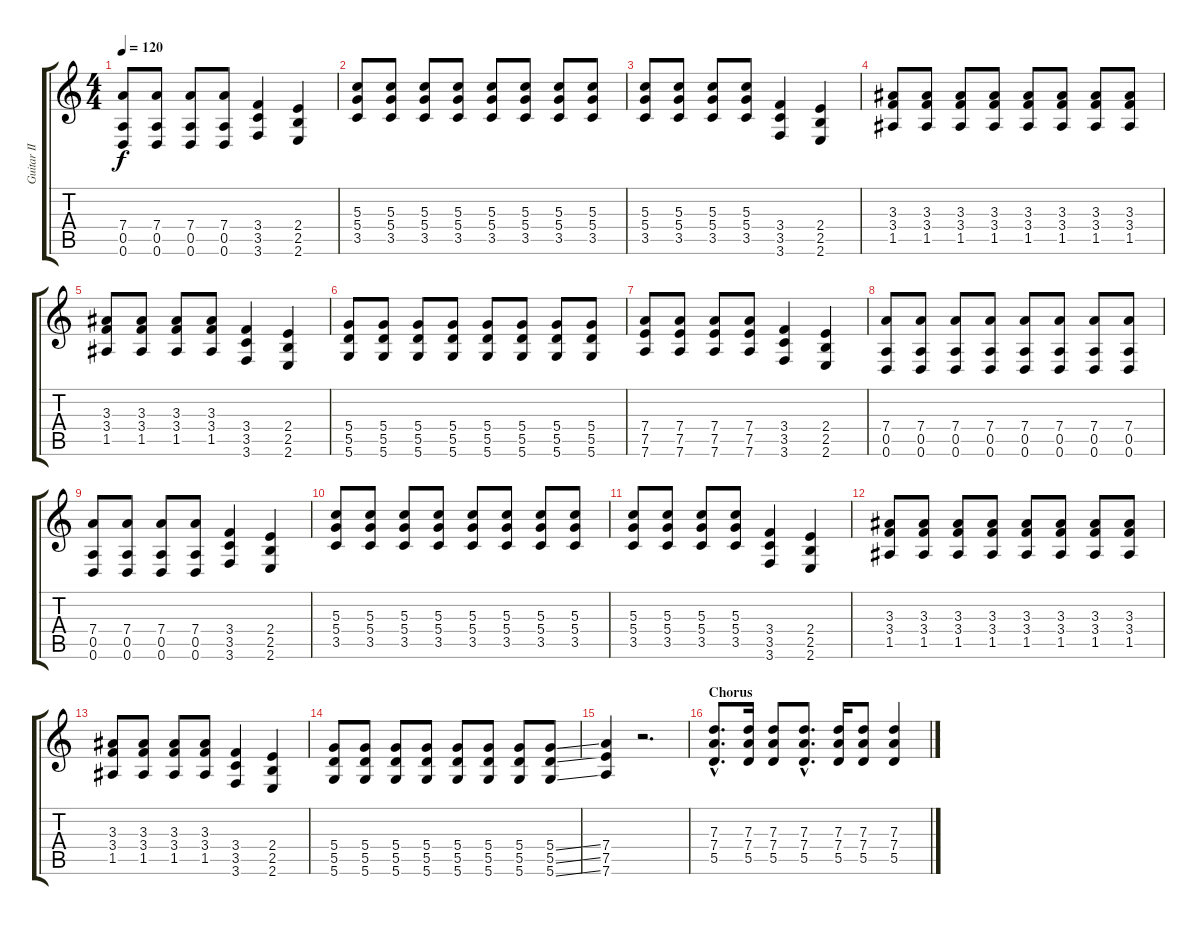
\track ("Guitar II" "Guitar II") {instrument overdrivenguitar}
\staff {score tabs}
\tuning (E4 B3 G3 D3 A2 D2) {hide}
\ts (4 4)
\tempo 120
\clef g2
\ks c
(7.4 0.5 0.6).8{dy f} (7.4 0.5 0.6).8 (7.4 0.5 0.6).8 (7.4 0.5 0.6).8 (3.4 3.5 3.6).4 (2.4 2.5 2.6).4 |
(5.3 5.4 3.5).8 (5.3 5.4 3.5).8 (5.3 5.4 3.5).8 (5.3 5.4 3.5).8 (5.3 5.4 3.5).8 (5.3 5.4 3.5).8 (5.3 5.4 3.5).8 (5.3 5.4 3.5).8 |
(5.3 5.4 3.5).8 (5.3 5.4 3.5).8 (5.3 5.4 3.5).8 (5.3 5.4 3.5).8 (3.4 3.5 3.6).4 (2.4 2.5 2.6).4 |
(3.3 3.4 1.5).8 (3.3 3.4 1.5).8 (3.3 3.4 1.5).8 (3.3 3.4 1.5).8 (3.3 3.4 1.5).8 (3.3 3.4 1.5).8 (3.3 3.4 1.5).8 (3.3 3.4 1.5).8 |
(3.3 3.4 1.5).8 (3.3 3.4 1.5).8 (3.3 3.4 1.5).8 (3.3 3.4 1.5).8 (3.4 3.5 3.6).4 (2.4 2.5 2.6).4 |
(5.4 5.5 5.6).8 (5.4 5.5 5.6).8 (5.4 5.5 5.6).8 (5.4 5.5 5.6).8 (5.4 5.5 5.6).8 (5.4 5.5 5.6).8 (5.4 5.5 5.6).8 (5.4 5.5 5.6).8 |
(7.4 7.5 7.6).8 (7.4 7.5 7.6).8 (7.4 7.5 7.6).8 (7.4 7.5 7.6).8 (3.4 3.5 3.6).4 (2.4 2.5 2.6).4 |
(7.4 0.5 0.6).8 (7.4 0.5 0.6).8 (7.4 0.5 0.6).8 (7.4 0.5 0.6).8 (7.4 0.5 0.6).8 (7.4 0.5 0.6).8 (7.4 0.5 0.6).8 (7.4 0.5 0.6).8 |
(7.4 0.5 0.6).8 (7.4 0.5 0.6).8 (7.4 0.5 0.6).8 (7.4 0.5 0.6).8 (3.4 3.5 3.6).4 (2.4 2.5 2.6).4 |
(5.3 5.4 3.5).8 (5.3 5.4 3.5).8 (5.3 5.4 3.5).8 (5.3 5.4 3.5).8 (5.3 5.4 3.5).8 (5.3 5.4 3.5).8 (5.3 5.4 3.5).8 (5.3 5.4 3.5).8 |
(5.3 5.4 3.5).8 (5.3 5.4 3.5).8 (5.3 5.4 3.5).8 (5.3 5.4 3.5).8 (3.4 3.5 3.6).4 (2.4 2.5 2.6).4 |
(3.3 3.4 1.5).8 (3.3 3.4 1.5).8 (3.3 3.4 1.5).8 (3.3 3.4 1.5).8 (3.3 3.4 1.5).8 (3.3 3.4 1.5).8 (3.3 3.4 1.5).8 (3.3 3.4 1.5).8 |
(3.3 3.4 1.5).8 (3.3 3.4 1.5).8 (3.3 3.4 1.5).8 (3.3 3.4 1.5).8 (3.4 3.5 3.6).4 (2.4 2.5 2.6).4 |
(5.4 5.5 5.6).8 (5.4 5.5 5.6).8 (5.4 5.5 5.6).8 (5.4 5.5 5.6).8 (5.4 5.5 5.6).8 (5.4 5.5 5.6).8 (5.4 5.5 5.6).8 (5.4{ss} 5.5{ss} 5.6{ss}).8 |
(7.4 7.5 7.6).4 r.2{d} |
\section ("" "Chorus")
(7.3{hac} 7.4{hac} 5.5{hac}).8{d} (7.3 7.4 5.5).16 (7.3 7.4 5.5).8 (7.3{hac} 7.4{hac} 5.5{hac}).8{d} (7.3 7.4 5.5).16 (7.3 7.4 5.5).8 (7.3 7.4 5.5).4
